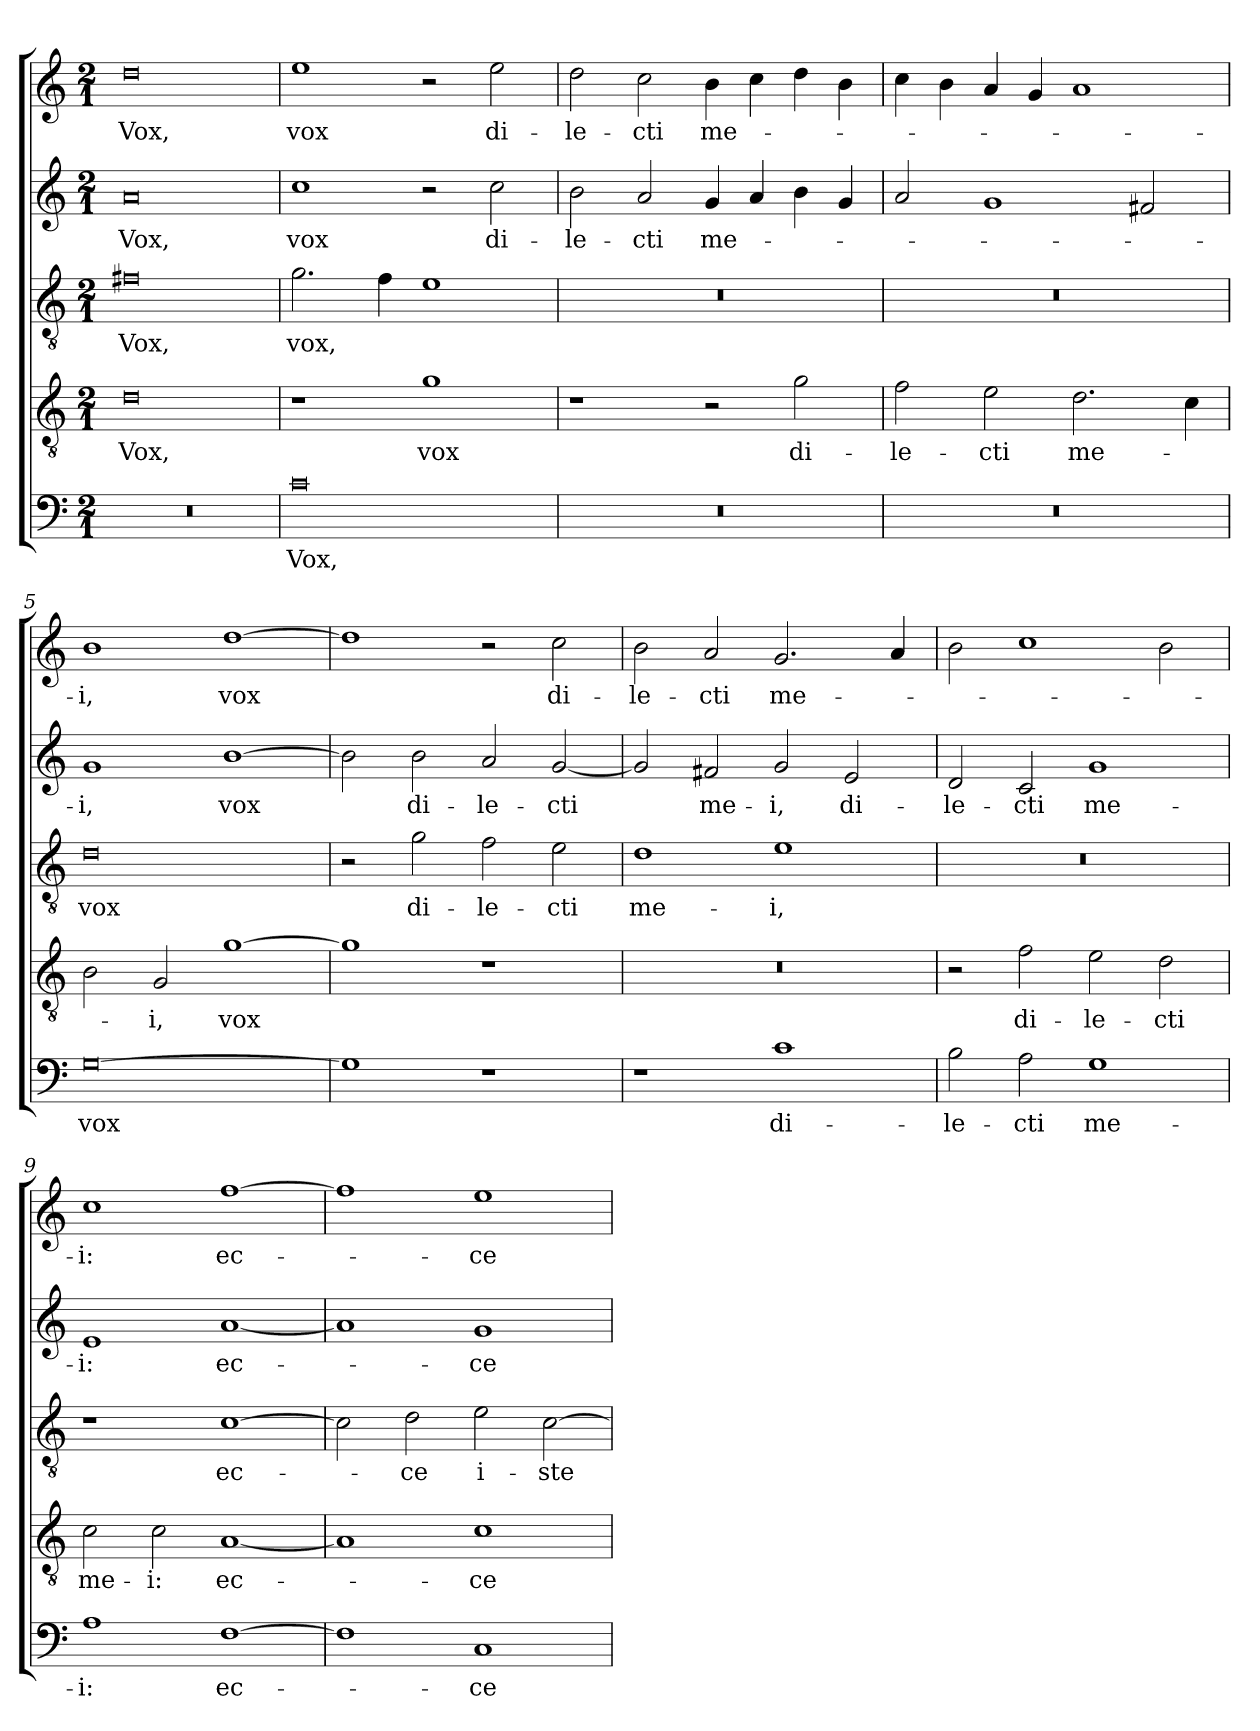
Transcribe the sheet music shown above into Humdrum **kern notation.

**kern	**text	**kern	**text	**kern	**text	**kern	**text	**kern	**text
*part5	*part5	*part4	*part4	*part3	*part3	*part2	*part2	*part1	*part1
*staff5	*staff5	*staff4	*staff4	*staff3	*staff3	*staff2	*staff2	*staff1	*staff1
*clefF4	*	*clefGv2	*	*clefGv2	*	*clefG2	*	*clefG2	*
*k[]	*	*k[]	*	*k[]	*	*k[]	*	*k[]	*
*C:	*	*C:	*	*C:	*	*C:	*	*C:	*
*M2/1	*	*M2/1	*	*M2/1	*	*M2/1	*	*M2/1	*
=1	=1	=1	=1	=1	=1	=1	=1	=1	=1
!	!	!	!LO:LY:b	!	!LO:LY:b	!	!LO:LY:b	!	!LO:LY:b
0r	.	0d	Vox,	0f#X	Vox,	0a	Vox,	0dd	Vox,
=2	=2	=2	=2	=2	=2	=2	=2	=2	=2
!	!LO:LY:b	!	!	!	!LO:LY:b	!	!LO:LY:b	!	!LO:LY:b
0c	Vox,	1r	.	2.g\	vox,	1cc	vox	1ee	vox
.	.	.	.	4f\	.	.	.	.	.
!	!	!	!LO:LY:b	!	!	!	!	!	!
.	.	1g	vox	1e	.	2r	.	2r	.
!	!	!	!	!	!	!	!LO:LY:b	!	!LO:LY:b
.	.	.	.	.	.	2cc\	di-	2ee\	di-
=3	=3	=3	=3	=3	=3	=3	=3	=3	=3
!	!	!	!	!	!	!	!LO:LY:b	!	!LO:LY:b
0r	.	1r	.	0r	.	2b\	-le-	2dd\	-le-
!	!	!	!	!	!	!	!LO:LY:b	!	!LO:LY:b
.	.	.	.	.	.	2a/	-cti	2cc\	-cti
!	!	!	!	!	!	!	!LO:LY:b	!	!LO:LY:b
.	.	2r	.	.	.	4g/	me-	4b\	me-
.	.	.	.	.	.	4a/	.	4cc\	.
!	!	!	!LO:LY:b	!	!	!	!	!	!
.	.	2g\	di-	.	.	4b\	.	4dd\	.
.	.	.	.	.	.	4g/	.	4b\	.
=4	=4	=4	=4	=4	=4	=4	=4	=4	=4
!	!	!	!LO:LY:b	!	!	!	!	!	!
0r	.	2f\	-le-	0r	.	2a/	.	4cc\	.
.	.	.	.	.	.	.	.	4b\	.
!	!	!	!LO:LY:b	!	!	!	!	!	!
.	.	2e\	-cti	.	.	1g	.	4a/	.
.	.	.	.	.	.	.	.	4g/	.
!	!	!	!LO:LY:b	!	!	!	!	!	!
.	.	2.d\	me-	.	.	.	.	1a	.
.	.	.	.	.	.	2f#/	.	.	.
.	.	4c\	.	.	.	.	.	.	.
=5	=5	=5	=5	=5	=5	=5	=5	=5	=5
!	!LO:LY:b	!	!	!	!LO:LY:b	!	!LO:LY:b	!	!LO:LY:b
[0G	vox	2B\	.	0d	vox	1g	-i,	1b	-i,
!	!	!	!LO:LY:b	!	!	!	!	!	!
.	.	2G/	-i,	.	.	.	.	.	.
!	!	!	!LO:LY:b	!	!	!	!LO:LY:b	!	!LO:LY:b
.	.	[1g	vox	.	.	[1b	vox	[1dd	vox
=6	=6	=6	=6	=6	=6	=6	=6	=6	=6
1G]	.	1g]	.	2r	.	2b\]	.	1dd]	.
!	!	!	!	!	!LO:LY:b	!	!LO:LY:b	!	!
.	.	.	.	2g\	di-	2b\	di-	.	.
!	!	!	!	!	!LO:LY:b	!	!LO:LY:b	!	!
1r	.	1r	.	2f\	-le-	2a/	-le-	2r	.
!	!	!	!	!	!LO:LY:b	!	!LO:LY:b	!	!LO:LY:b
.	.	.	.	2e\	-cti	[2g/	-cti	2cc\	di-
!!LO:LB:g=z
=7	=7	=7	=7	=7	=7	=7	=7	=7	=7
!	!	!	!	!	!LO:LY:b	!	!	!	!LO:LY:b
1r	.	0r	.	1d	me-	2g/]	.	2b\	-le-
!	!	!	!	!	!	!	!LO:LY:b	!	!LO:LY:b
.	.	.	.	.	.	2f#X/	me-	2a/	-cti
!	!LO:LY:b	!	!	!	!LO:LY:b	!	!LO:LY:b	!	!LO:LY:b
1c	di-	.	.	1e	-i,	2g/	-i,	2.g/	me-
!	!	!	!	!	!	!	!LO:LY:b	!	!
.	.	.	.	.	.	2e/	di-	.	.
.	.	.	.	.	.	.	.	4a/	.
=8	=8	=8	=8	=8	=8	=8	=8	=8	=8
!	!LO:LY:b	!	!	!	!	!	!LO:LY:b	!	!
2B\	-le-	2r	.	0r	.	2d/	-le-	2b\	.
!	!LO:LY:b	!	!LO:LY:b	!	!	!	!LO:LY:b	!	!
2A\	-cti	2f\	di-	.	.	2c/	-cti	1cc	.
!	!LO:LY:b	!	!LO:LY:b	!	!	!	!LO:LY:b	!	!
1G	me-	2e\	-le-	.	.	1g	me-	.	.
!	!	!	!LO:LY:b	!	!	!	!	!	!
.	.	2d\	-cti	.	.	.	.	2b\	.
=9	=9	=9	=9	=9	=9	=9	=9	=9	=9
!	!LO:LY:b	!	!LO:LY:b	!	!	!	!LO:LY:b	!	!LO:LY:b
1A	-i:	2c\	me-	1r	.	1e	-i:	1cc	-i:
!	!	!	!LO:LY:b	!	!	!	!	!	!
.	.	2c\	-i:	.	.	.	.	.	.
!	!LO:LY:b	!	!LO:LY:b	!	!LO:LY:b	!	!LO:LY:b	!	!LO:LY:b
[1F	ec-	[1A	ec-	[1c	ec-	[1a	ec-	[1ff	ec-
=10	=10	=10	=10	=10	=10	=10	=10	=10	=10
1F]	.	1A]	.	2c\]	.	1a]	.	1ff]	.
!	!	!	!	!	!LO:LY:b	!	!	!	!
.	.	.	.	2d\	-ce	.	.	.	.
!	!LO:LY:b	!	!LO:LY:b	!	!LO:LY:b	!	!LO:LY:b	!	!LO:LY:b
1C	-ce	1c	-ce	2e\	i-	1g	-ce	1ee	-ce
!	!	!	!	!	!LO:LY:b	!	!	!	!
.	.	.	.	[2c\	-ste	.	.	.	.
=	=	=	=	=	=	=	=	=	=
*-	*-	*-	*-	*-	*-	*-	*-	*-	*-
